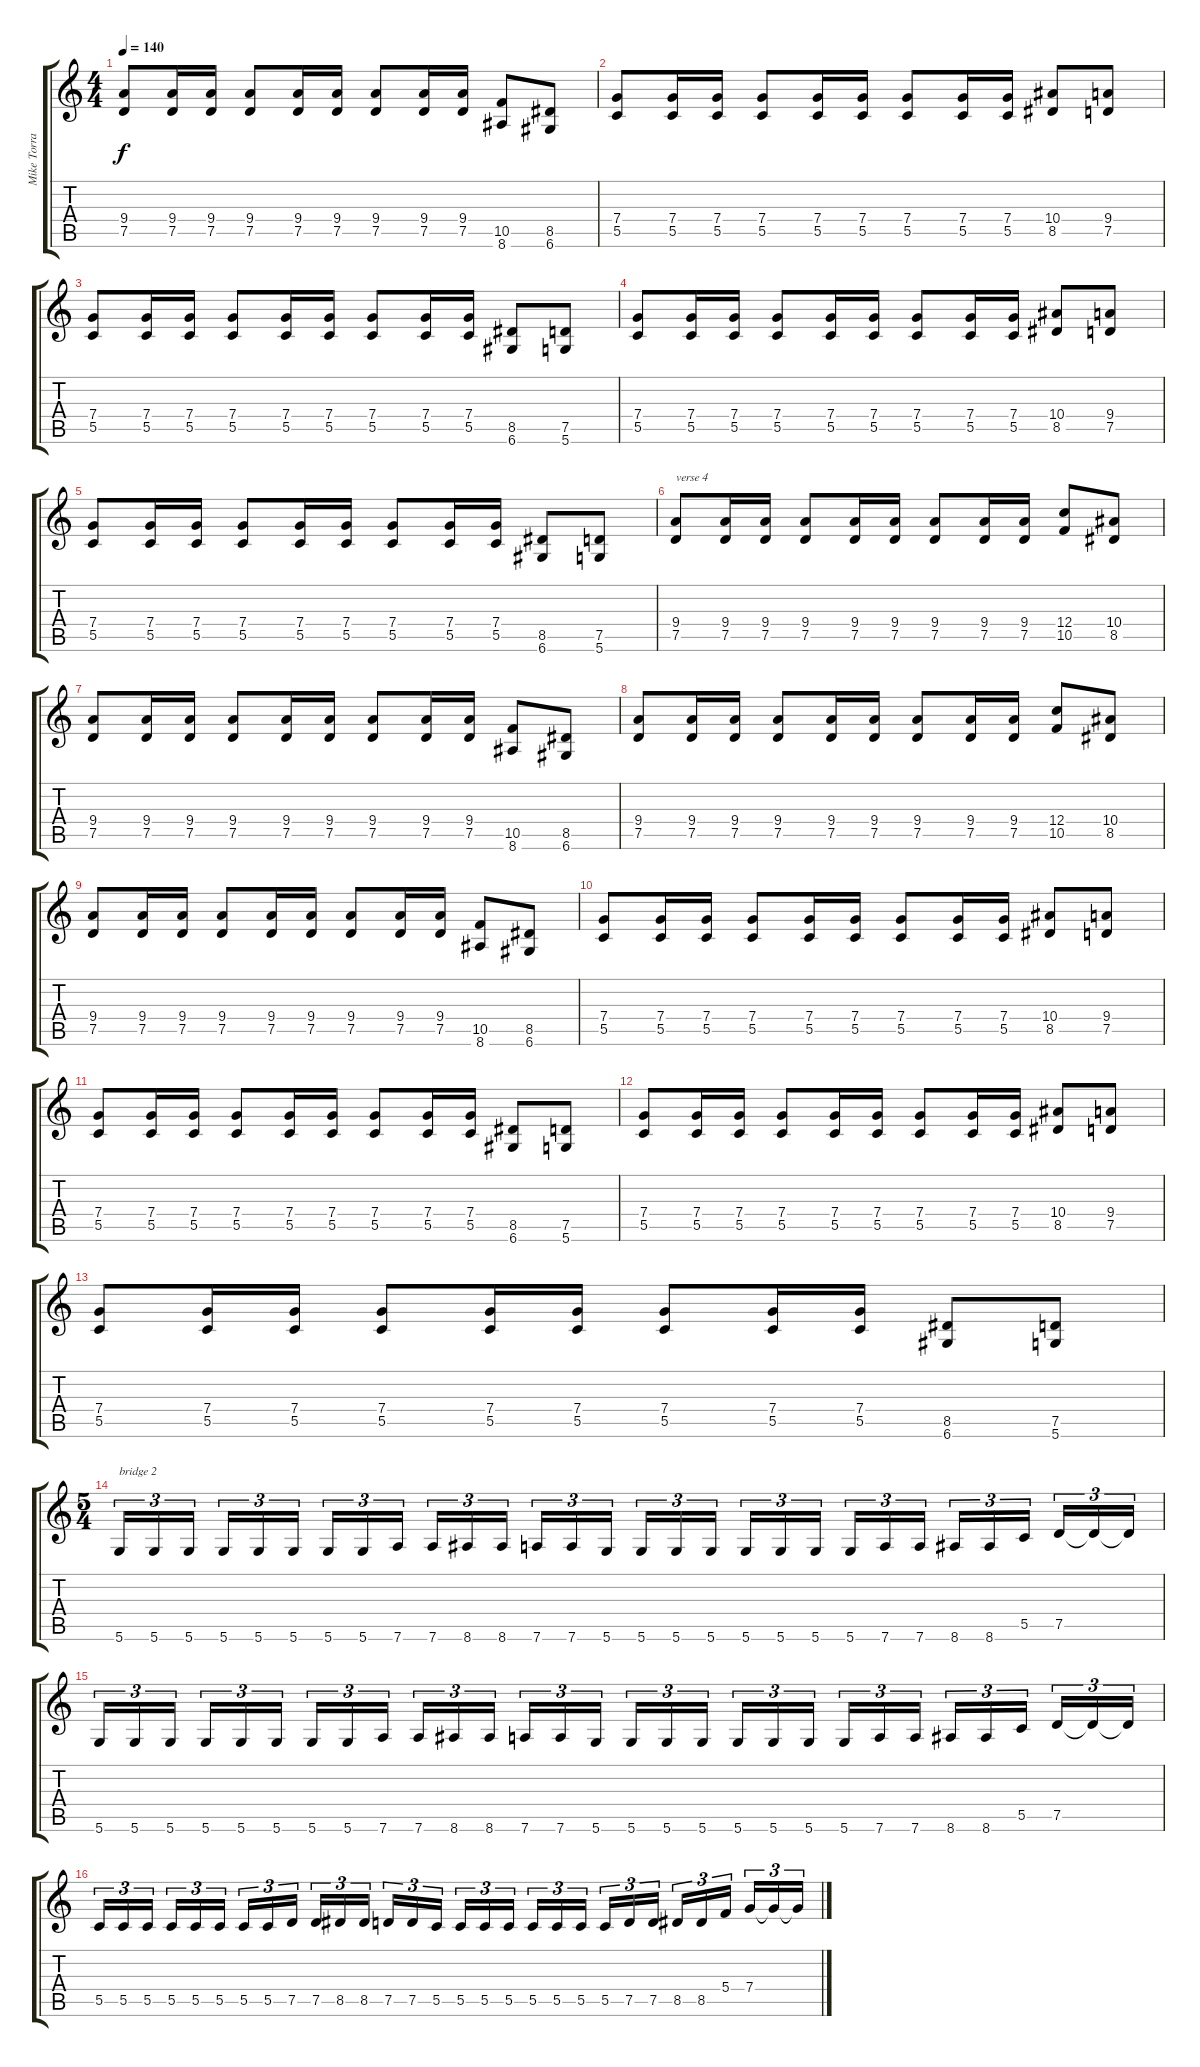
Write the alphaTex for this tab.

\track ("Mike Torrao" "Mike Torra") {instrument distortionguitar}
\staff {score tabs}
\tuning (D4 A3 F3 C3 G2 D2) {hide}
\ts (4 4)
\tempo 140
\clef g2
\ks c
(9.4 7.5).8{dy f} (9.4 7.5).16 (9.4 7.5).16 (9.4 7.5).8 (9.4 7.5).16 (9.4 7.5).16 (9.4 7.5).8 (9.4 7.5).16 (9.4 7.5).16 (10.5 8.6).8 (8.5 6.6).8 |
(7.4 5.5).8 (7.4 5.5).16 (7.4 5.5).16 (7.4 5.5).8 (7.4 5.5).16 (7.4 5.5).16 (7.4 5.5).8 (7.4 5.5).16 (7.4 5.5).16 (10.4 8.5).8 (9.4 7.5).8 |
(7.4 5.5).8 (7.4 5.5).16 (7.4 5.5).16 (7.4 5.5).8 (7.4 5.5).16 (7.4 5.5).16 (7.4 5.5).8 (7.4 5.5).16 (7.4 5.5).16 (8.5 6.6).8 (7.5 5.6).8 |
(7.4 5.5).8 (7.4 5.5).16 (7.4 5.5).16 (7.4 5.5).8 (7.4 5.5).16 (7.4 5.5).16 (7.4 5.5).8 (7.4 5.5).16 (7.4 5.5).16 (10.4 8.5).8 (9.4 7.5).8 |
(7.4 5.5).8 (7.4 5.5).16 (7.4 5.5).16 (7.4 5.5).8 (7.4 5.5).16 (7.4 5.5).16 (7.4 5.5).8 (7.4 5.5).16 (7.4 5.5).16 (8.5 6.6).8 (7.5 5.6).8 |
(9.4 7.5).8{txt "verse 4"} (9.4 7.5).16 (9.4 7.5).16 (9.4 7.5).8 (9.4 7.5).16 (9.4 7.5).16 (9.4 7.5).8 (9.4 7.5).16 (9.4 7.5).16 (12.4 10.5).8 (10.4 8.5).8 |
(9.4 7.5).8 (9.4 7.5).16 (9.4 7.5).16 (9.4 7.5).8 (9.4 7.5).16 (9.4 7.5).16 (9.4 7.5).8 (9.4 7.5).16 (9.4 7.5).16 (10.5 8.6).8 (8.5 6.6).8 |
(9.4 7.5).8 (9.4 7.5).16 (9.4 7.5).16 (9.4 7.5).8 (9.4 7.5).16 (9.4 7.5).16 (9.4 7.5).8 (9.4 7.5).16 (9.4 7.5).16 (12.4 10.5).8 (10.4 8.5).8 |
(9.4 7.5).8 (9.4 7.5).16 (9.4 7.5).16 (9.4 7.5).8 (9.4 7.5).16 (9.4 7.5).16 (9.4 7.5).8 (9.4 7.5).16 (9.4 7.5).16 (10.5 8.6).8 (8.5 6.6).8 |
(7.4 5.5).8 (7.4 5.5).16 (7.4 5.5).16 (7.4 5.5).8 (7.4 5.5).16 (7.4 5.5).16 (7.4 5.5).8 (7.4 5.5).16 (7.4 5.5).16 (10.4 8.5).8 (9.4 7.5).8 |
(7.4 5.5).8 (7.4 5.5).16 (7.4 5.5).16 (7.4 5.5).8 (7.4 5.5).16 (7.4 5.5).16 (7.4 5.5).8 (7.4 5.5).16 (7.4 5.5).16 (8.5 6.6).8 (7.5 5.6).8 |
(7.4 5.5).8 (7.4 5.5).16 (7.4 5.5).16 (7.4 5.5).8 (7.4 5.5).16 (7.4 5.5).16 (7.4 5.5).8 (7.4 5.5).16 (7.4 5.5).16 (10.4 8.5).8 (9.4 7.5).8 |
(7.4 5.5).8 (7.4 5.5).16 (7.4 5.5).16 (7.4 5.5).8 (7.4 5.5).16 (7.4 5.5).16 (7.4 5.5).8 (7.4 5.5).16 (7.4 5.5).16 (8.5 6.6).8 (7.5 5.6).8 |
\ts (5 4)
5.6.16{tu (3 2) txt "bridge 2"} 5.6.16{tu (3 2)} 5.6.16{tu (3 2) beam splitsecondary} 5.6.16{tu (3 2)} 5.6.16{tu (3 2)} 5.6.16{tu (3 2)} 5.6.16{tu (3 2)} 5.6.16{tu (3 2)} 7.6.16{tu (3 2) beam splitsecondary} 7.6.16{tu (3 2)} 8.6.16{tu (3 2)} 8.6.16{tu (3 2)} 7.6.16{tu (3 2)} 7.6.16{tu (3 2)} 5.6.16{tu (3 2) beam splitsecondary} 5.6.16{tu (3 2)} 5.6.16{tu (3 2)} 5.6.16{tu (3 2)} 5.6.16{tu (3 2)} 5.6.16{tu (3 2)} 5.6.16{tu (3 2) beam splitsecondary} 5.6.16{tu (3 2)} 7.6.16{tu (3 2)} 7.6.16{tu (3 2)} 8.6.16{tu (3 2)} 8.6.16{tu (3 2)} 5.5.16{tu (3 2) beam splitsecondary} 7.5.16{tu (3 2)} 7.5{t}.16{tu (3 2)} 7.5{t}.16{tu (3 2)} |
5.6.16{tu (3 2)} 5.6.16{tu (3 2)} 5.6.16{tu (3 2) beam splitsecondary} 5.6.16{tu (3 2)} 5.6.16{tu (3 2)} 5.6.16{tu (3 2)} 5.6.16{tu (3 2)} 5.6.16{tu (3 2)} 7.6.16{tu (3 2) beam splitsecondary} 7.6.16{tu (3 2)} 8.6.16{tu (3 2)} 8.6.16{tu (3 2)} 7.6.16{tu (3 2)} 7.6.16{tu (3 2)} 5.6.16{tu (3 2) beam splitsecondary} 5.6.16{tu (3 2)} 5.6.16{tu (3 2)} 5.6.16{tu (3 2)} 5.6.16{tu (3 2)} 5.6.16{tu (3 2)} 5.6.16{tu (3 2) beam splitsecondary} 5.6.16{tu (3 2)} 7.6.16{tu (3 2)} 7.6.16{tu (3 2)} 8.6.16{tu (3 2)} 8.6.16{tu (3 2)} 5.5.16{tu (3 2) beam splitsecondary} 7.5.16{tu (3 2)} 7.5{t}.16{tu (3 2)} 7.5{t}.16{tu (3 2)} |
5.5.16{tu (3 2)} 5.5.16{tu (3 2)} 5.5.16{tu (3 2) beam splitsecondary} 5.5.16{tu (3 2)} 5.5.16{tu (3 2)} 5.5.16{tu (3 2)} 5.5.16{tu (3 2)} 5.5.16{tu (3 2)} 7.5.16{tu (3 2) beam splitsecondary} 7.5.16{tu (3 2)} 8.5.16{tu (3 2)} 8.5.16{tu (3 2)} 7.5.16{tu (3 2)} 7.5.16{tu (3 2)} 5.5.16{tu (3 2) beam splitsecondary} 5.5.16{tu (3 2)} 5.5.16{tu (3 2)} 5.5.16{tu (3 2)} 5.5.16{tu (3 2)} 5.5.16{tu (3 2)} 5.5.16{tu (3 2) beam splitsecondary} 5.5.16{tu (3 2)} 7.5.16{tu (3 2)} 7.5.16{tu (3 2)} 8.5.16{tu (3 2)} 8.5.16{tu (3 2)} 5.4.16{tu (3 2) beam splitsecondary} 7.4.16{tu (3 2)} 7.4{t}.16{tu (3 2)} 7.4{t}.16{tu (3 2)}
